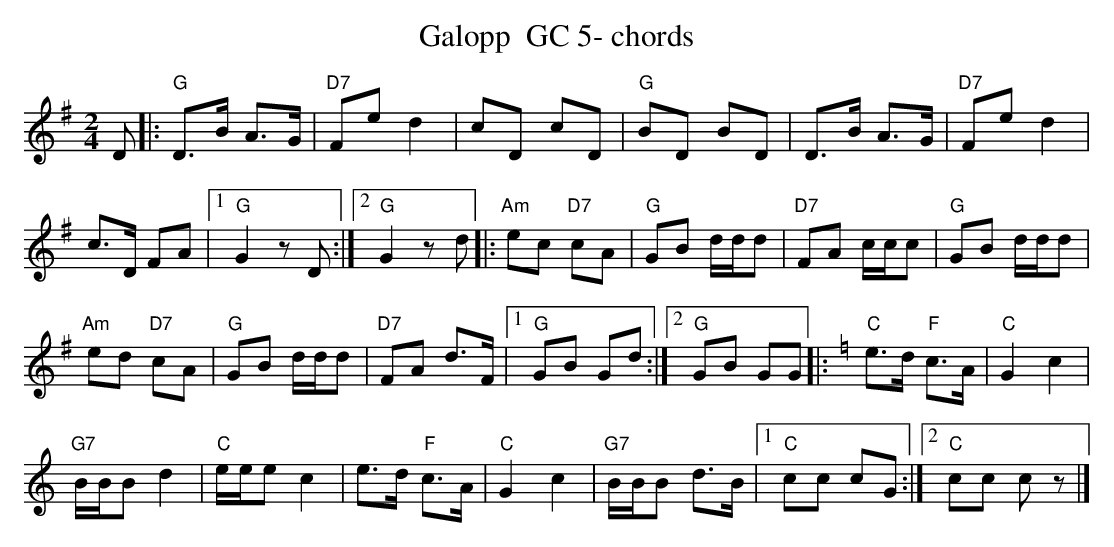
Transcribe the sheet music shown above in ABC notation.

X:1
T:Galopp  GC 5- chords
M:2/4
L:1/8
K:Gmaj%%MIDI gchordon
D|: "G"D>B A>G | "D7"Fed2 | cD cD | "G"BD BD | D>B A>G | "D7"Fed2 |
c>D FA |1 "G"G2zD :|2 "G"G2zd |: "Am"ec "D7"cA | "G"GB d/2d/2d | "D7"FA c/2c/2c | "G"GB d/2d/2d |
"Am"ed "D7"cA | "G"GB d/2d/2d | "D7"FA d>F |1 "G"GB Gd :|2 "G"GB GG |: [K:Cmaj] "C"e>d "F"c>A | "C"G2c2 |
"G7"B/2B/2Bd2 | "C"e/2e/2ec2 | e>d "F"c>A | "C"G2c2 | "G7"B/2B/2B d>B |1 "C"cc cG :|2 "C"cc cz |]
